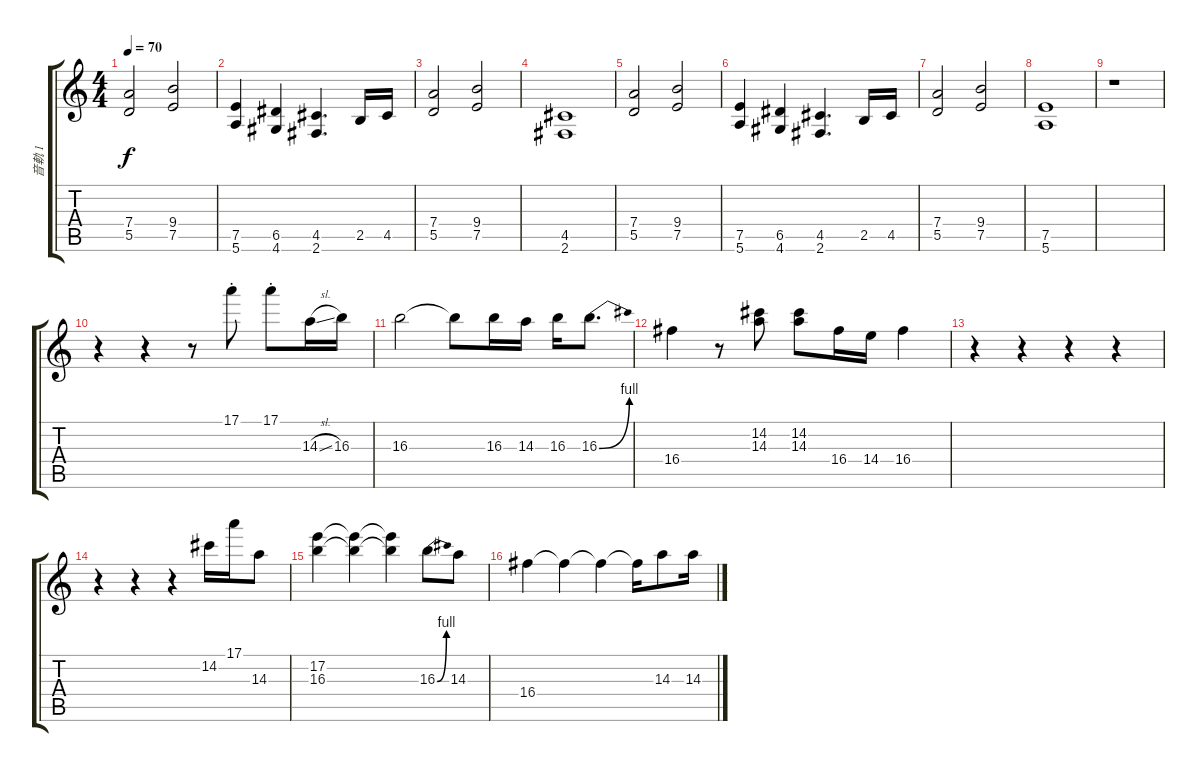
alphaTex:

\track ("音軌 1" "音軌 1") {instrument acousticguitarsteel}
\staff {score tabs}
\tuning (E4 B3 G3 D3 A2 E2) {hide}
\ts (4 4)
\tempo 70
\clef g2
\ks c
(7.4 5.5).2{dy f} (9.4 7.5).2 |
(7.5 5.6).4 (6.5 4.6).4 (4.5 2.6).4{d} 2.5.16 4.5.16 |
(7.4 5.5).2 (9.4 7.5).2 |
(4.5 2.6).1 |
(7.4 5.5).2 (9.4 7.5).2 |
(7.5 5.6).4 (6.5 4.6).4 (4.5 2.6).4{d} 2.5.16 4.5.16 |
(7.4 5.5).2 (9.4 7.5).2 |
(7.5 5.6).1 |
r.1 |
r.4 r.4 r.8 17.1{st}.8 17.1{st}.8 14.3{sl}.16 16.3.16 |
16.3.2 16.3{t}.8 16.3.16 14.3.16 16.3.16 16.3{be (bend 0 0 60 4)}.8{d} |
16.4.4 r.8 (14.2 14.3).8 (14.2 14.3).8 16.4.16 14.4.16 16.4.4 |
r.4 r.4 r.4 r.4 |
r.4 r.4 r.4 14.2.16 17.1.16 14.3.8 |
(17.2 16.3).4 (17.2{t} 16.3{t}).4 (17.2{t} 16.3{t}).4 16.3{be (bend 0 0 60 4)}.8 14.3.8 |
16.4.4 16.4{t}.4 16.4{t}.4 16.4{t}.16 14.3.8 14.3.16
